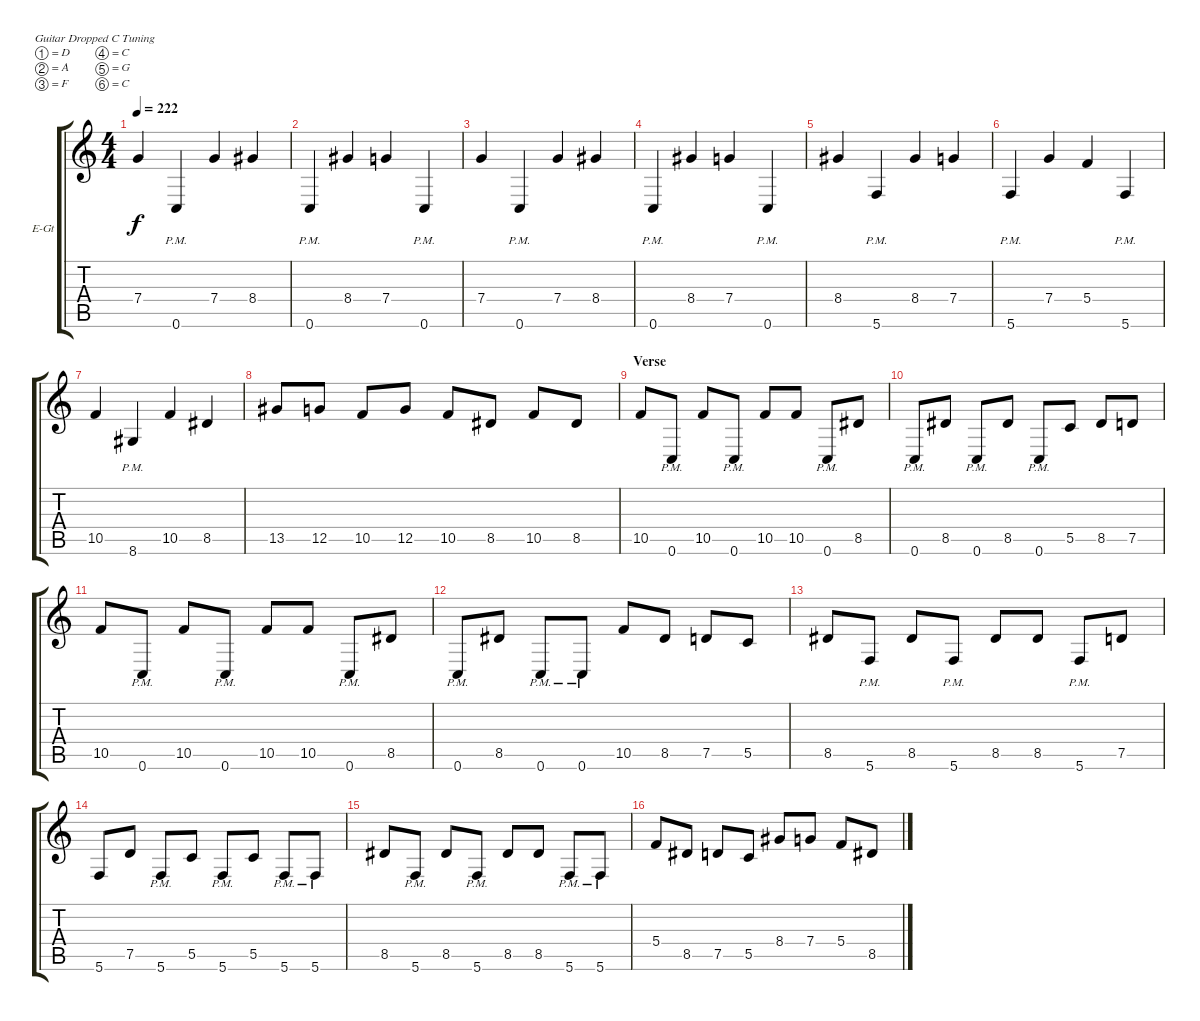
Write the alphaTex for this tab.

\defaultSystemsLayout 4
\bracketExtendMode groupsimilarinstruments
\firstSystemTrackNameOrientation horizontal
\otherSystemsTrackNameOrientation horizontal
\track ("Electric Guitar" "E-Gt") {mute instrument distortionguitar}
\staff {score tabs}
\tuning (D4 A3 F3 C3 G2 C2)
\ts (4 4)
\tempo 222
\clef g2
\ks c
7.4.4{dy f} 0.6{pm}.4 7.4.4 8.4.4 |
0.6{pm}.4 8.4.4 7.4.4 0.6{pm}.4 |
7.4.4 0.6{pm}.4 7.4.4 8.4.4 |
0.6{pm}.4 8.4.4 7.4.4 0.6{pm}.4 |
8.4.4 5.6{pm}.4 8.4.4 7.4.4 |
5.6{pm}.4 7.4.4 5.4.4 5.6{pm}.4 |
10.5.4 8.6{pm}.4 10.5.4 8.5.4 |
13.5.8 12.5.8 10.5.8 12.5.8 10.5.8 8.5.8 10.5.8 8.5.8 |
\section ("" "Verse")
10.5.8 0.6{pm}.8 10.5.8 0.6{pm}.8 10.5.8 10.5.8 0.6{pm}.8 8.5.8 |
0.6{pm}.8 8.5.8 0.6{pm}.8 8.5.8 0.6{pm}.8 5.5.8 8.5.8 7.5.8 |
10.5.8 0.6{pm}.8 10.5.8 0.6{pm}.8 10.5.8 10.5.8 0.6{pm}.8 8.5.8 |
0.6{pm}.8 8.5.8 0.6{pm}.8 0.6{pm}.8 10.5.8 8.5.8 7.5.8 5.5.8 |
8.5.8 5.6{pm}.8 8.5.8 5.6{pm}.8 8.5.8 8.5.8 5.6{pm}.8 7.5.8 |
5.6.8 7.5.8 5.6{pm}.8 5.5.8 5.6{pm}.8 5.5.8 5.6{pm}.8 5.6{pm}.8 |
8.5.8 5.6{pm}.8 8.5.8 5.6{pm}.8 8.5.8 8.5.8 5.6{pm}.8 5.6{pm}.8 |
5.4.8 8.5.8 7.5.8 5.5.8 8.4.8 7.4.8 5.4.8 8.5.8
